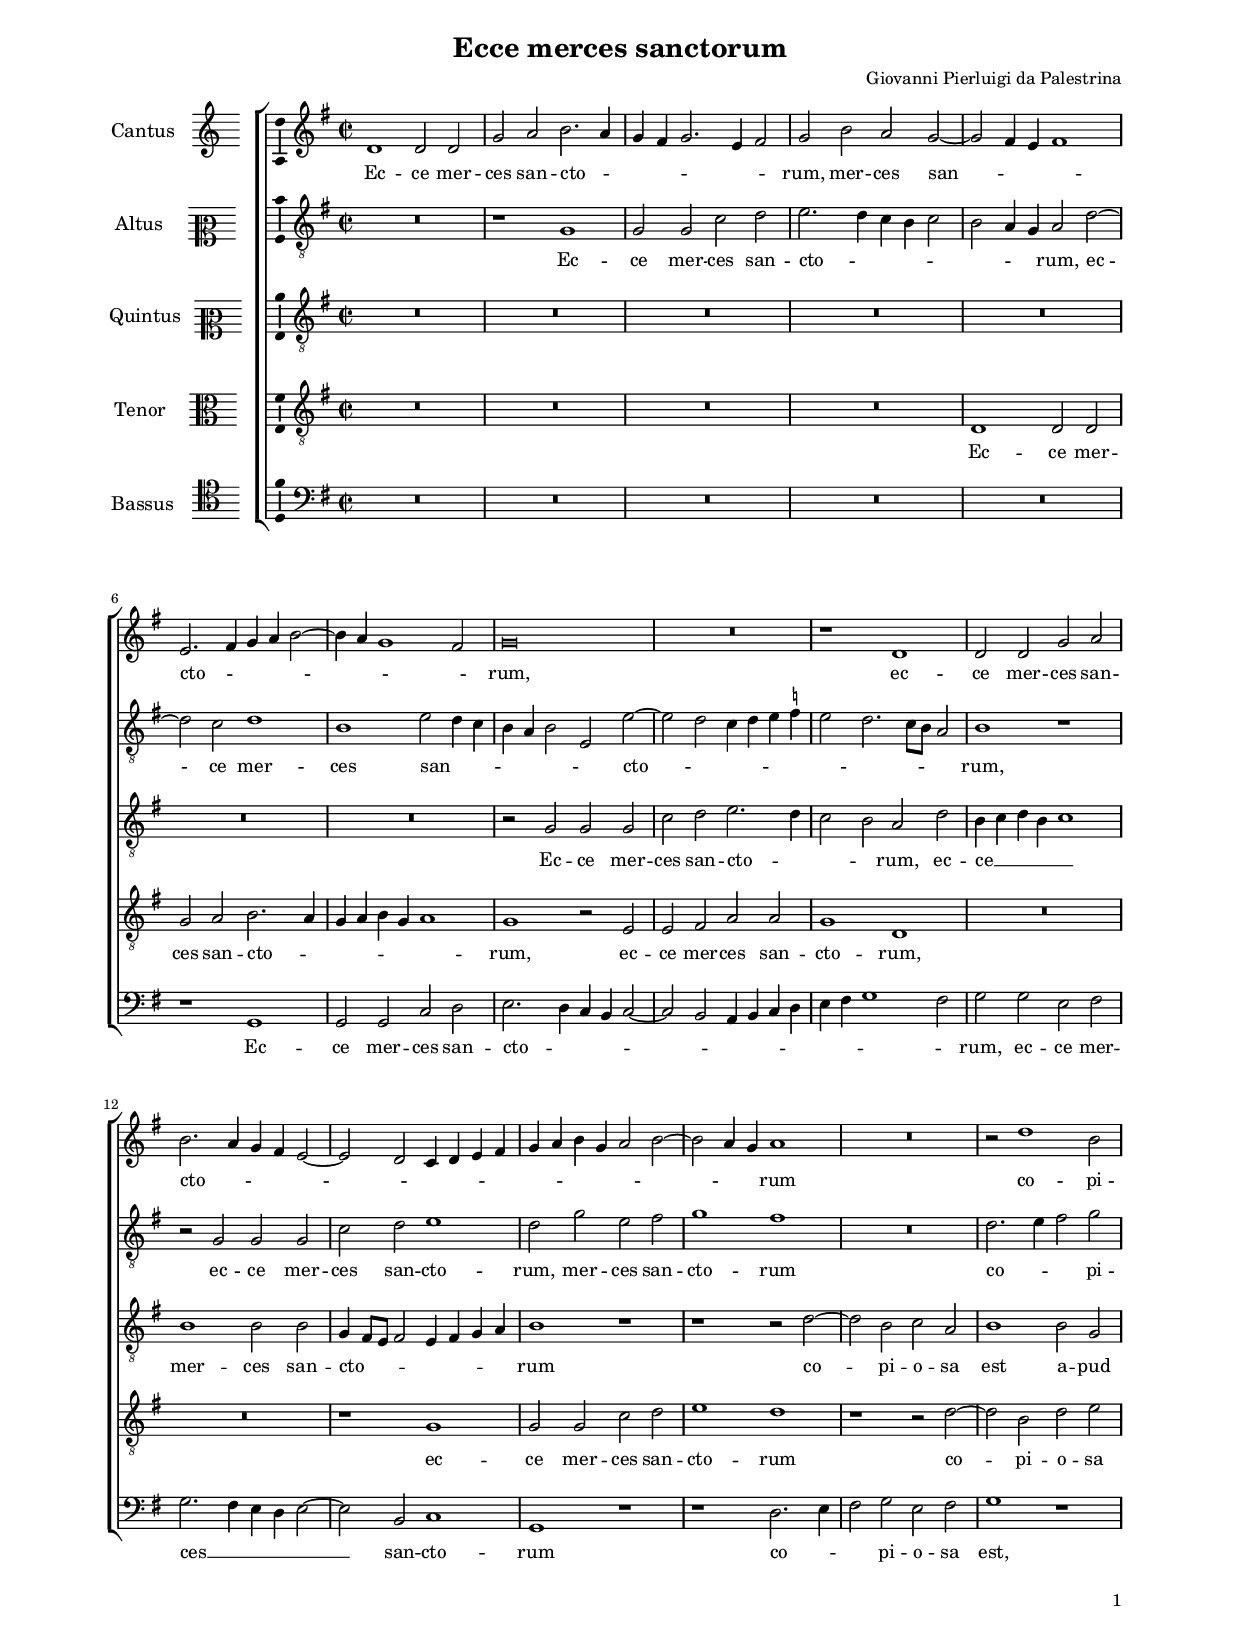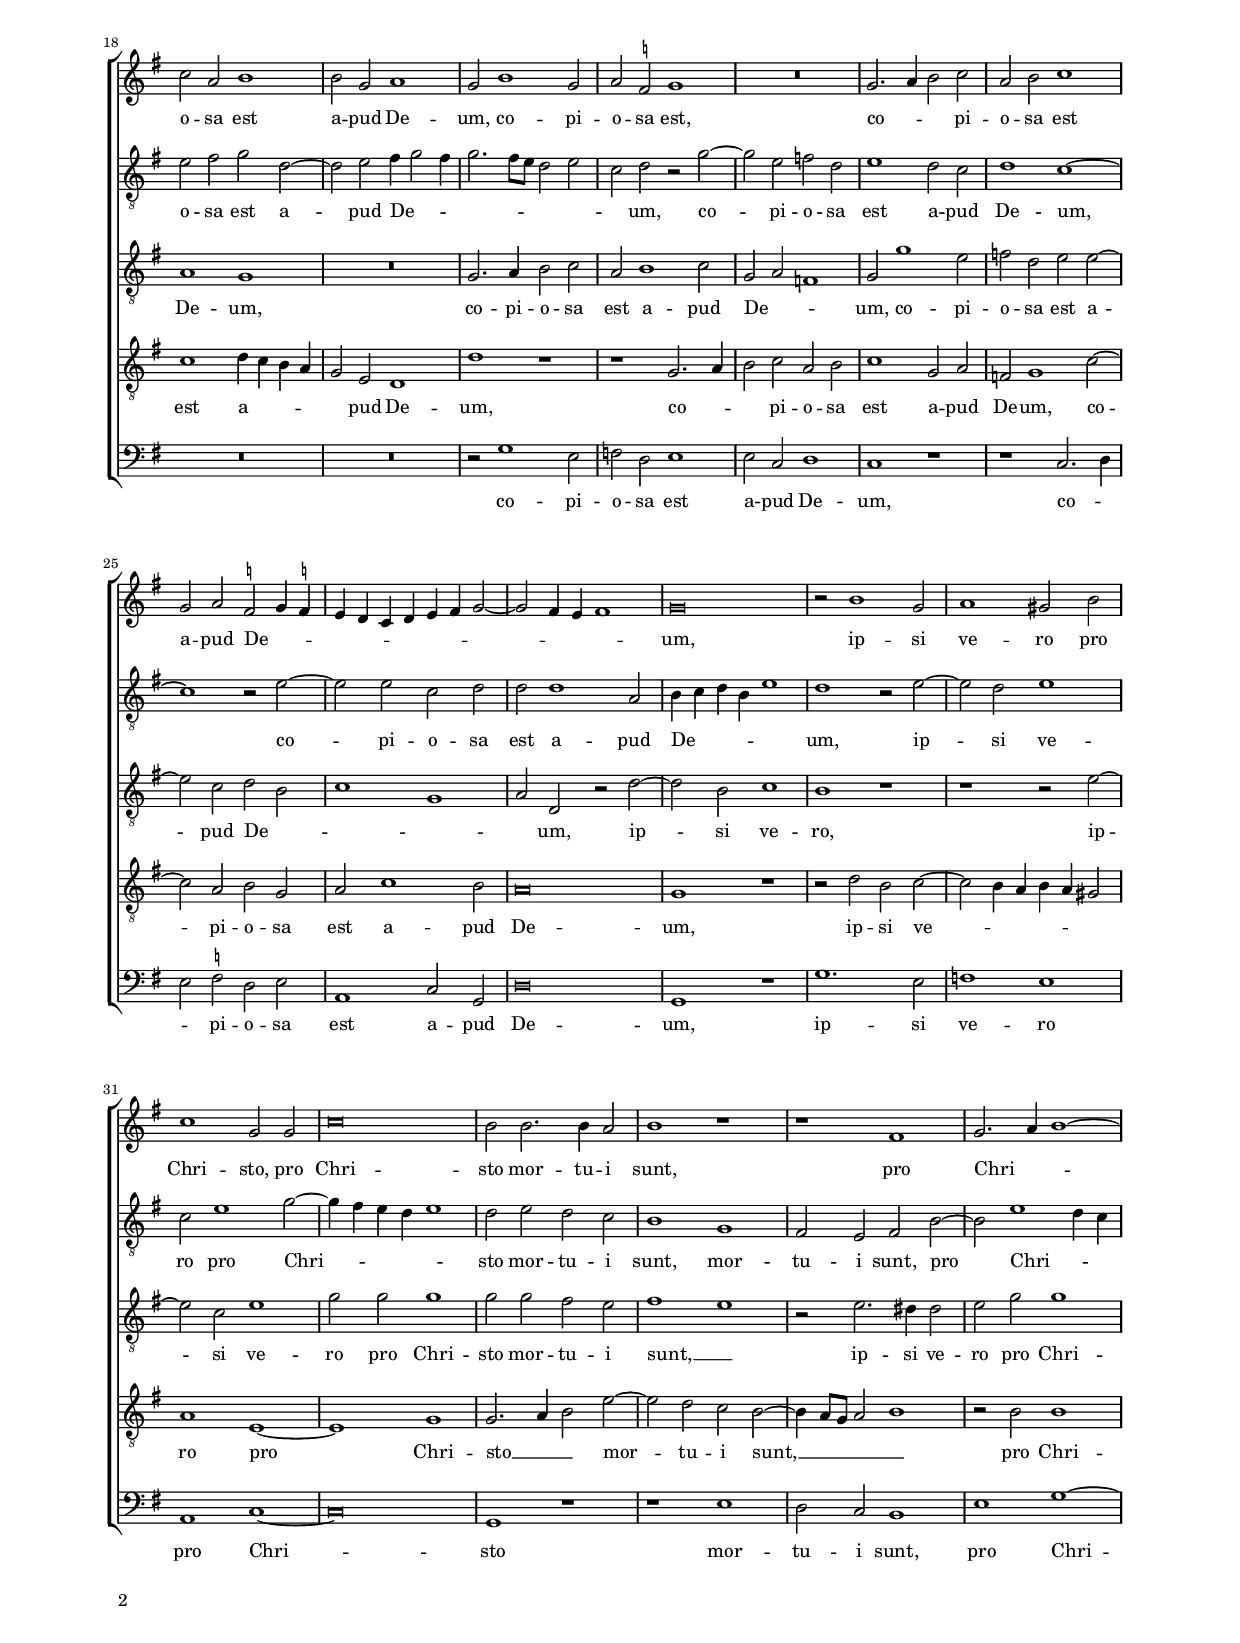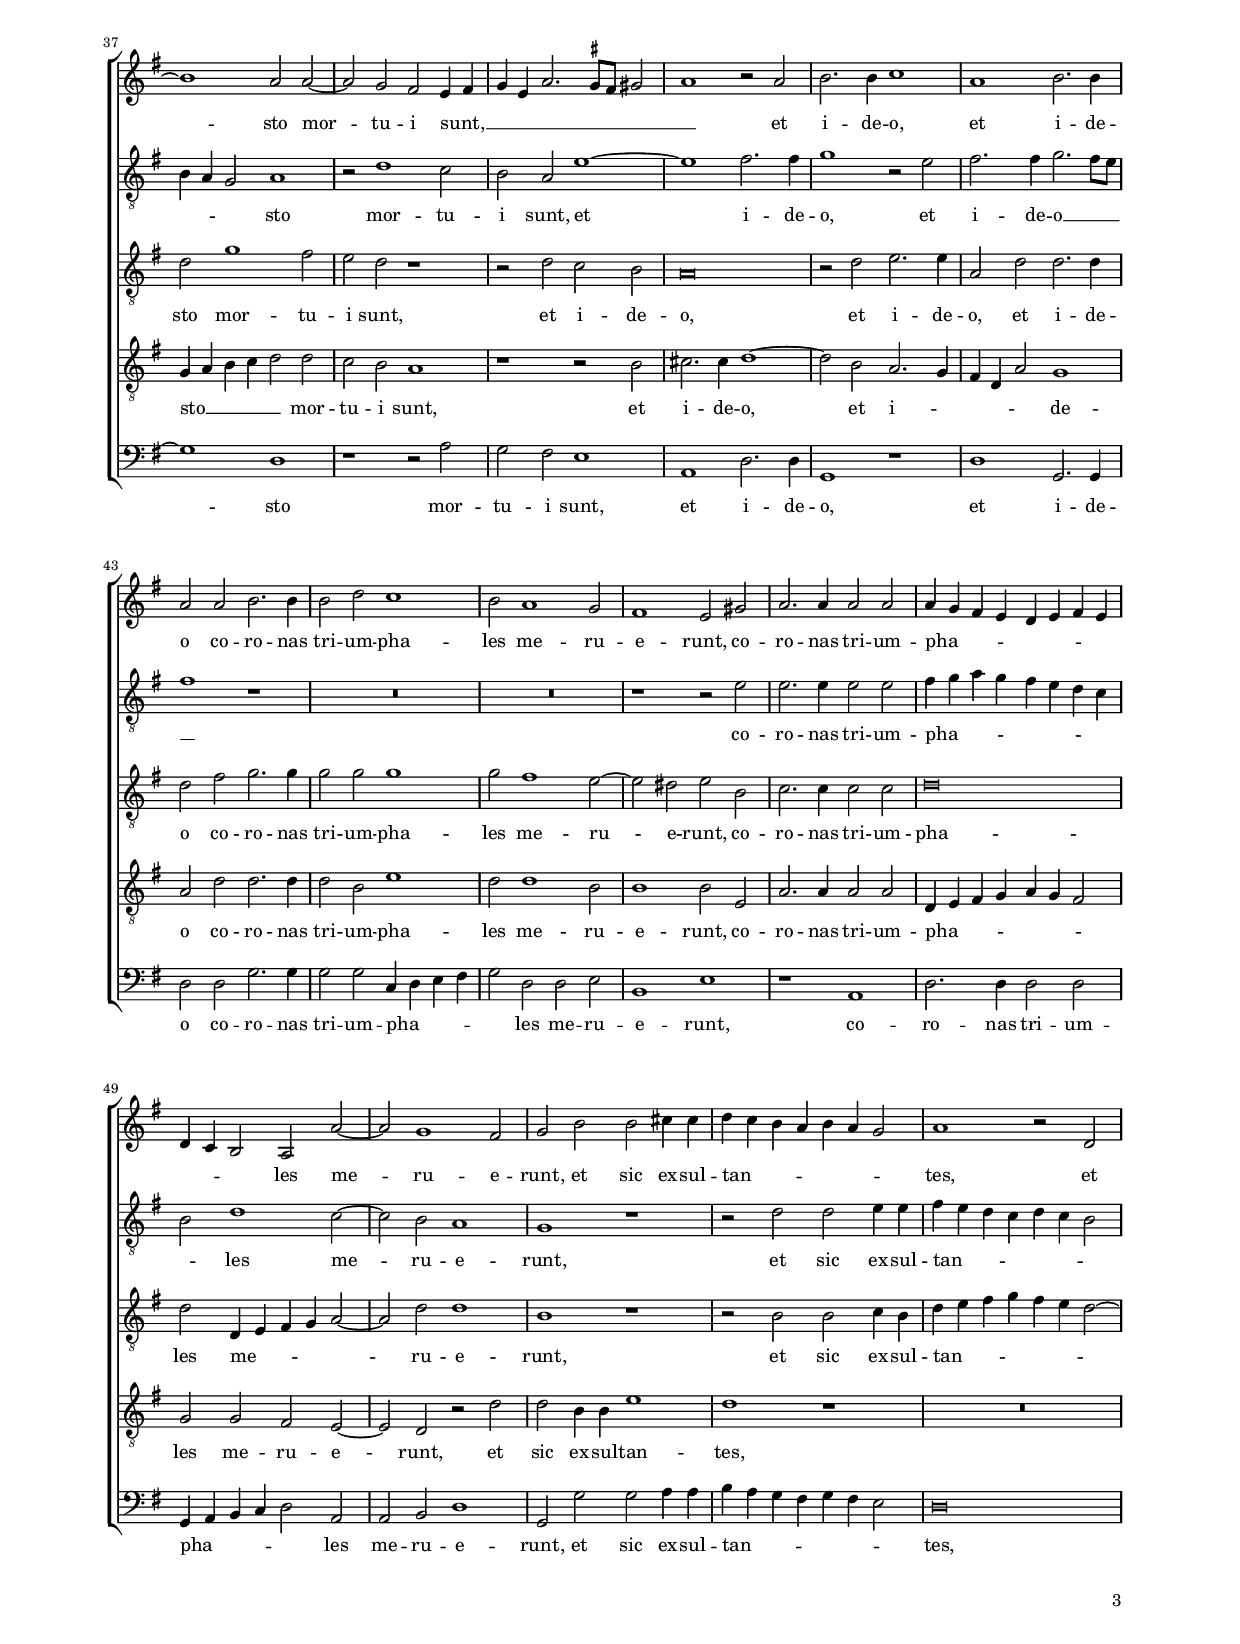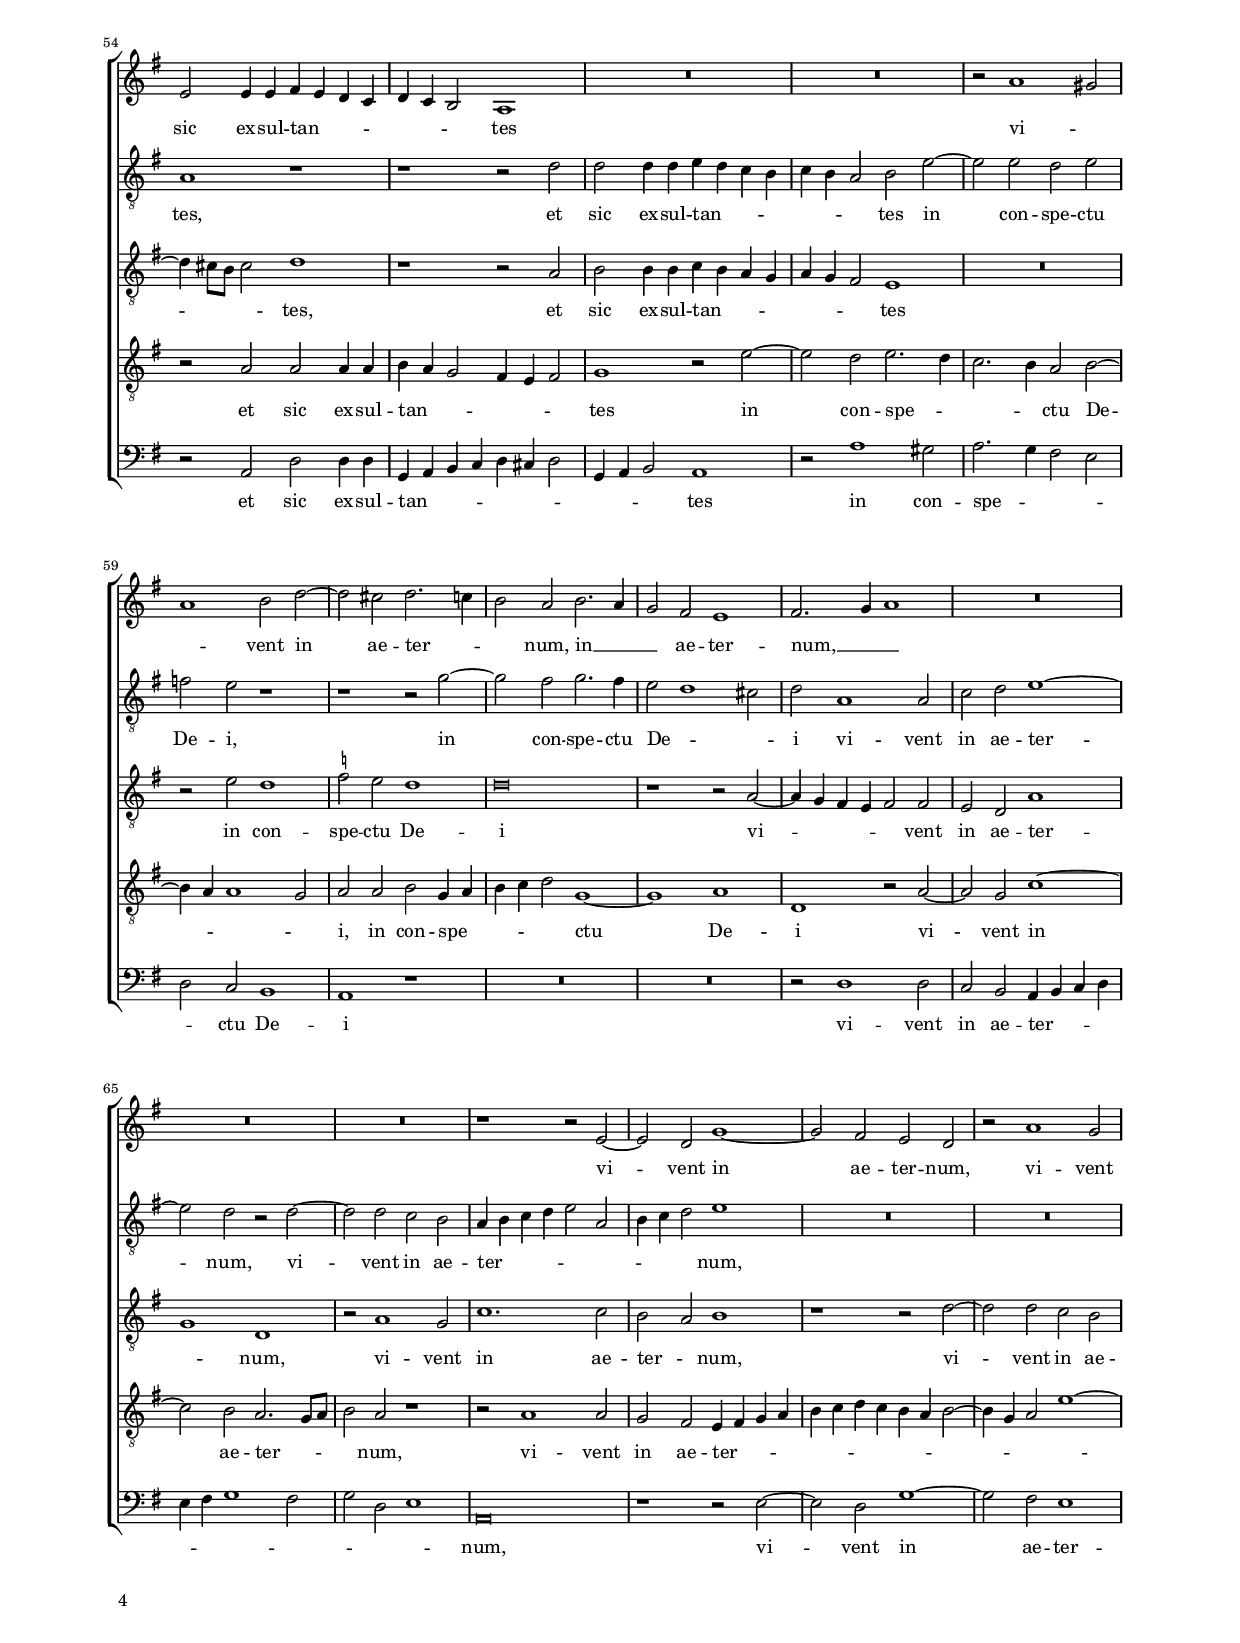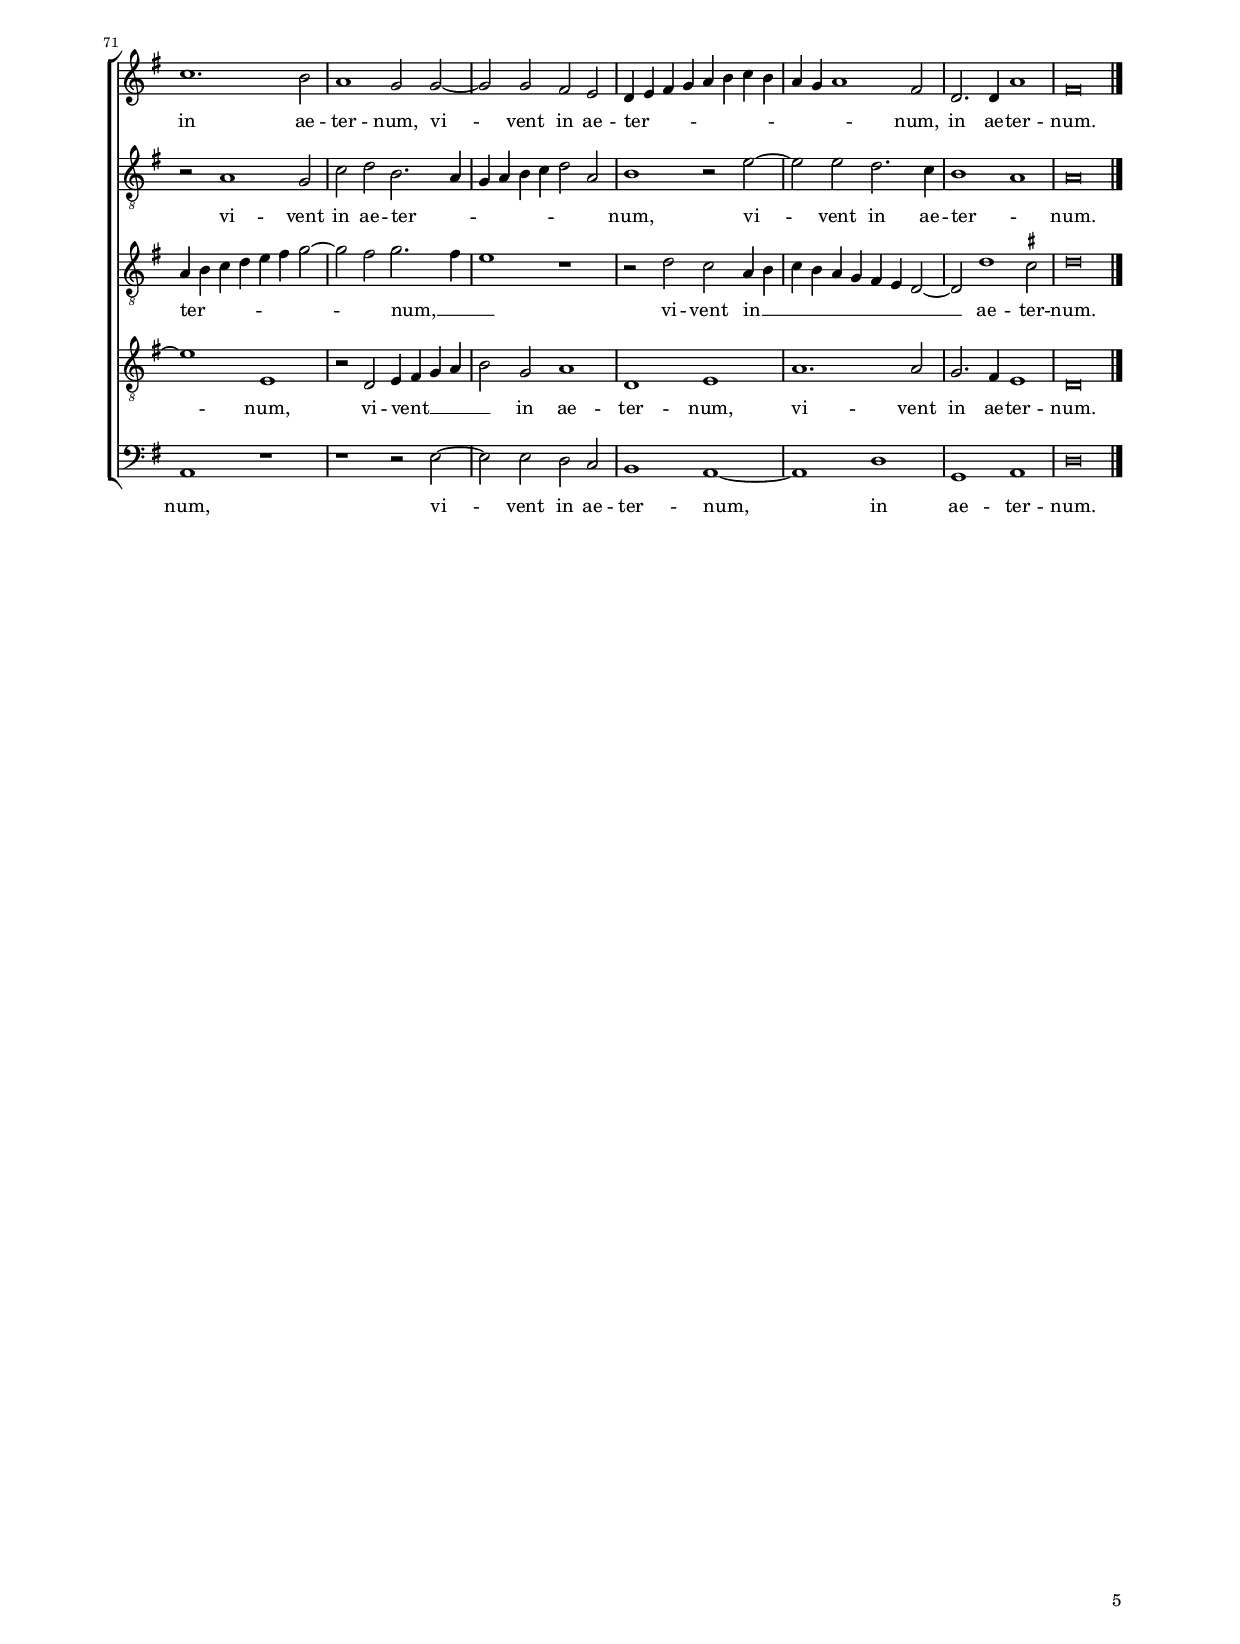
\header
{
  title="Ecce merces sanctorum"
  composer="Giovanni Pierluigi da Palestrina"
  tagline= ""
}

\version "2.24.1"
\language deutsch
#(set-global-staff-size 15)
% #(set-default-paper-size "letter")
#(ly:set-option 'point-and-click #f)


\paper
	{
	top-margin = 1.8 \cm
	bottom-margin = 1.2 \cm
	left-margin = 2 \cm
	right-margin = 2 \cm
	ragged-bottom = ##f
	ragged-last-bottom = ##t
	print-page-number = ##f
	system-system-spacing = #'((basic-distance . 17) (minimum-distance . 14) (padding . 7) (strechability . 150))
	oddFooterMarkup=\markup   \fill-line { "" \fromproperty #'page:page-number-string }
	evenFooterMarkup=\markup  \fill-line { \fromproperty #'page:page-number-string "" }
	last-bottom-spacing = #'((basic-distance . 12) (minimum-distance . 7) (padding . 4))
%	systems-per-page = 3
%	page-count = 3
%	min-systems-per-page = 3
	markup-system-spacing.basic-distance = #12
%	print-all-headers = ##t
%	print-first-page-number = ##t
%	first-page-number = 1
	}

	
global = {
	\key c \major
	\time 2/2 \set Score.measureLength = #(ly:make-moment 2/1)
	\skip 1*2*77 \bar "|."
	}

	ficta = { \once \set suggestAccidentals = ##t }

	forget = #(define-music-function (music) (ly:music?) #{
		\accidentalStyle forget
		$music
		\accidentalStyle default
		#})


incipitcantus = \markup { \score {
	{
	\set Staff.instrumentName = \markup { \fontsize #1 "Cantus" }
	\key c \major
	\clef violin
	s4 \bar ""
	}
	\layout  {
	raggedright = ##t
	indent = 1.6 \cm
	line-width = 2.4\cm
	\context { \Staff \remove Time_signature_engraver }
	\override Staff.Clef.Y-extent = #'(0 . 0)
	}} \hspace #1 }

      
incipitaltus = \markup { \score {
	{
	\set Staff.instrumentName = \markup { \fontsize #1 "Altus" }
	\key c \major
	\clef mezzosoprano
	s4 \bar ""
	}
	\layout  {
	raggedright = ##t
	indent = 1.6 \cm
	line-width = 2.4\cm
	\context { \Staff \remove Time_signature_engraver }
	\override Staff.Clef.Y-extent = #'(0 . 0)
	}} \hspace #1 }
    
      
incipitquintus = \markup { \score {
	{
	\set Staff.instrumentName = \markup { \fontsize #1 "Quintus" }
	\key c \major
	\clef mezzosoprano
	s4 \bar ""
	}
	\layout  {
	raggedright = ##t
	indent = 1.6 \cm
	line-width = 2.4\cm
	\context { \Staff \remove Time_signature_engraver }
	\override Staff.Clef.Y-extent = #'(0 . 0)
	}} \hspace #1 }
      

incipittenor = \markup { \score {
	{
	\set Staff.instrumentName = \markup { \fontsize #1 "Tenor" }
	\key c \major
	\clef alto
	s4 \bar ""
	}
	\layout  {
	raggedright = ##t
	indent = 1.6 \cm
	line-width = 2.4\cm
	\context { \Staff \remove Time_signature_engraver }
	\override Staff.Clef.Y-extent = #'(0 . 0)
	}} \hspace #1 }
      
      
incipitbassus = \markup { \score {
	{
	\set Staff.instrumentName = \markup { \fontsize #1 "Bassus" }
	\key c \major
	\clef tenor
	s4 \bar ""
	}
	\layout  {
	raggedright = ##t
	indent = 1.6 \cm
	line-width = 2.4\cm
	\context { \Staff \remove Time_signature_engraver }
	\override Staff.Clef.Y-extent = #'(0 . 0)
	}} \hspace #1 }


cantus =  \relative c''
	{
	g1 g2 g
	c2 d e2. d4
	c4 h c2. a4 h2
	c2 e d c~
%5
	c2 h4 a h1 |
	a2. h4 c d e2~
	e4 d c1 h2
	c\breve
	R\breve
%10
	r1 g |
	g2 g c d
	e2. d4 c h a2~
	a2 g f4 g a h
	c4 d e c d2 e~
%15
	e2 d4 c d1 |
	R\breve
	r2 g1 e2
	f2 d e1
	e2 c d1
%20
	c2 e1 c2 |
	d2 \ficta b c1
	R\breve
	c2. d4 e2 f
	d2 e f1
%25
	c2 d \ficta b c4 \ficta b! |
	a4 g f g a h c2~
	c2 h4 a h1
	c\breve
	r2 e1 c2
%30
	d1 cis2 e |
	f1 c2 c
	f\breve
	e2 e2. e4 d2
	e1 r
%35
	r1 h |
	c2. d4 e1~
	e1 d2 d~
	d2 c h a4 h
	c4 a d2. \ficta cis8 h cis!2
%40
	d1 r2 d |
	e2. e4 f1
	d1 e2. e4
	d2 d e2. e4
	e2 g f1
%45
	e2 d1 c2 |
	h1 a2 cis
	d2. d4 d2 d
	d4 c h a g a h a
	g4 f e2 d d'~
%50
	d2 c1 h2 |
	c2 e e fis4 fis
	g4 f e d e d c2
	d1 r2 g,
	a2 a4 a h a g f
%55
	g4 f e2 d1 |
	R\breve
	R\breve
	r2 d'1 cis2
	d1 e2 g~
%60
	g2 fis g2. f4 |
	e2 d e2. d4
	c2 h a1
	h2. c4 d1
	R\breve
%65
	R\breve |
	R\breve
	r1 r2 a~
	a2 g c1~
	c2 h a g
%70
	r2 d'1 c2 |
	f1. e2
	d1 c2 c~
	c2 c h a
	g4 a h c d e f e
%75
	d4 c d1 h2 |
	g2. g4 d'1
	h\breve |
	}


altus =  \relative c'
	{
	R\breve
	r1 c
	c2 c f g
	a2. g4 f e f2
%5
	e2 d4 c d2 g~ |
	g2 f g1
	e1 a2 g4 f
	e4 d e2 a, a'~
	a2 g f4 g a \ficta b
%10
	a2 g2. f8 e d2 |
	e1 r
	r2 c c c
	f2 g a1
	g2 c a h
%15
	c1 h |
	R\breve
	g2. a4 h2 c
	a2 h c g~
	g2 a h4 c2 h4
%20
	c2. h8 a g2 a |
	f2 g r c~
	c2 a b g
	a1 g2 f
	g1 f~
%25
	f1 r2 a~ |
	a2 a f g
	g2 g1 d2
	e4 f g e a1
	g1 r2 a~
%30
	a2 g a1 |	
	f2 a1 c2~
	c4 h a g a1
	g2 a g f
	e1 c
%35
	h2 a h e~ |
	e2 a1 g4 f
	e4 d c2 d1
	r2 g1 f2
	e2 d a'1~
%40
	a1 h2. h4 |
	c1 r2 a
	h2. h4 c2. h8 a
	h1 r
	R\breve
%45
	R\breve |
	r1 r2 a
	a2. a4 a2 a
	h4 c d c h a g f
	e2 g1 f2~
%50
	f2 e d1 |
	c1 r
	r2 g' g a4 a
	h4 a g f g f e2
	d1 r
%55
	r1 r2 g |
	g2 g4 g a g f e
	f4 e d2 e a~
	a2 a g a
	b2 a r1
%60
	r1 r2 c~ |
	c2 h c2. h4
	a2 g1 fis2
	g2 d1 d2
	f2 g a1~
%65
	a2 g r g~ |
	g2 g f e
	d4 e f g a2 d,
	e4 f g2 a1
	R\breve
%70
	R\breve |
	r2 d,1 c2
	f2 g e2. d4
	c4 d e f g2 d
	e1 r2 a~
%75
	a2 a g2. f4 |
	e1 d
	d\breve |
	}


quintus =  \relative c'
	{
	R\breve
	R\breve
	R\breve
	R\breve
%5
	R\breve |
	R\breve
	R\breve
	r2 c c c
	f2 g a2. g4
%10
	f2 e d g |
	e4 f g e f1
	e1 e2 e
	c4 h8 a h2 a4 h c d
	e1 r
%15
	r1 r2 g~ |
	g2 e f d
	e1 e2 c
	d1 c
	R\breve
%20
	c2. d4 e2 f |
	d2 e1 f2
	c2 d b1
	c2 c'1 a2
	b2 g a a~
%25
	a2 f g e |
	f1 c
	d2 g, r g'~
	g2 e f1
	e1 r
%30
	r1 r2 a~ |
	a2 f a1
	c2 c c1
	c2 c h a
	h1 a
%35
	r2 a2. gis4 gis2 |
	a2 c c1
	g2 c1 h2
	a2 g r1
	r2 g f e
%40
	d\breve |
	r2 g a2. a4
	d,2 g g2. g4
	g2 h c2. c4
	c2 c c1
%45
	c2 h1 a2~ |
	a2 gis a e
	f2. f4 f2 f
	g\breve
	g2 g,4 a h c d2~
%50
	d2 g g1 |
	e1 r
	r2 e e f4 e
	g4 a h c h a g2~
	g4 fis8 e fis2 g1
%55
	r1 r2 d |
	e2 e4 e f e d c
	d4 c h2 a1
	R\breve
	r2 a' g1
%60
	\ficta b2 a g1 |
	g\breve
	r1 r2 d~
	d4 c h a h2 h
	a2 g d'1
%65
	c1 g |
	r2 d'1 c2
	f1. f2
	e2 d e1
	r1 r2 g~
%70
	g2 g f e |
	d4 e f g a h c2~
	c2 h c2. h4
	a1 r
	r2 g f d4 e
%75
	f4 e d c h a g2~ |
	g2 g'1 \ficta fis2
	g\breve |
	}


tenor  =  \relative c'
	{
	R\breve
	R\breve
	R\breve
	R\breve
%5
	g1 g2 g |
	c2 d e2. d4
	c4 d e c d1
	c1 r2 a
	a2 h d d
%10
	c1 g |
	R\breve
	R\breve
	r1 c
	c2 c f g
%15
	a1 g |
	r1 r2 g~
	g2 e g a
	f1 g4 f e d
	c2 a g1
%20
	g'1 r |
	r1 c,2. d4
	e2 f d e
	f1 c2 d
	b2 c1 f2~
%25
	f2 d e c |
	d2 f1 e2
	d\breve
	c1 r
	r2 g' e f~
%30
	f2 e4 d e d cis2 |
	d1 a~
	a1 c
	c2. d4 e2 a~
	a2 g f e~
%35
	e4 d8 c d2 e1 |
	r2 e e1
	c4 d e f g2 g
	f2 e d1
	r1 r2 e
%40
	fis2. fis4 g1~ |
	g2 e d2. c4
	h4 g d'2 c1
	d2 g g2. g4
	g2 e a1
%45
	g2 g1 e2 |
	e1 e2 a,
	d2. d4 d2 d
	g,4 a h c d c h2
	c2 c h a~
%50
	a2 g r g' |
	g2 e4 e a1
	g1 r
	R\breve
	r2 d d d4 d
%55
	e4 d c2 h4 a h2 |
	c1 r2 a'~
	a2 g a2. g4
	f2. e4 d2 e~
	e4 d d1 c2
%60
	d2 d e c4 d |
	e4 f g2 c,1~
	c1 d
	g,1 r2 d'~
	d2 c f1~
%65
	f2 e d2. c8 d |
	e2 d r1
	r2 d1 d2
	c2 h a4 h c d
	e4 f g f e d e2~
%70
	e4 c d2 a'1~ |
	a1 a,
	r2 g a4 h c d
	e2 c d1
	g,1 a
%75
	d1. d2 |
	c2. h4 a1
	g\breve |
	}


bassus  =  \relative c
	{
	R\breve
	R\breve
	R\breve
	R\breve
%5
	R\breve |
	r1 c
	c2 c f g
	a2. g4 f e f2~
	f2 e d4 e f g
%10
	a4 h c1 h2 |
	c2 c a h
	c2. h4 a g a2~
	a2 e f1
	c1 r
%15
	r1 g'2. a4 |
	h2 c a h
	c1 r
	R\breve
	R\breve
%20
	r2 c1 a2 |
	b2 g a1
	a2 f g1
	f1 r
	r1 f2. g4
%25
	a2 \ficta b g a |
	d,1 f2 c
	g'\breve
	c,1 r
	c'1. a2
%30
	b1 a |
	d,1 f~
	f\breve
	c1 r
	r1 a'
%35
	g2 f e1 |
	a1 c~
	c1 g
	r1 r2 d'
	c2 h a1
%40
	d,1 g2. g4 |
	c,1 r
	g'1 c,2. c4
	g'2 g c2. c4
	c2 c f,4 g a h
%45
	c2 g g a |
	e1 a
	r1 d,
	g2. g4 g2 g
	c,4 d e f g2 d
%50
	d2 e g1 |
	c,2 c' c d4 d
	e4 d c h c h a2
	g\breve
	r2 d g g4 g
%55
	c,4 d e f g fis g2 |
	c,4 d e2 d1
	r2 d'1 cis2
	d2. c4 h2 a
	g2 f e1
%60
	d1 r |
	R\breve
	R\breve
	r2 g1 g2
	f2 e d4 e f g
%65
	a4 h c1 h2 |
	c2 g a1
	d,\breve
	r1 r2 a'~
	a2 g c1~
%70
	c2 h a1 |
	d,1 r
	r1 r2 a'~
	a2 a g f
	e1 d~
%75
	d1 g |
	c,1 d
	g\breve |
	}


lyricscantus = \lyricmode {
	Ec -- ce mer -- ces san -- cto -- _ _ _ _ _ _ rum,
	mer -- ces san -- _ _ _ cto -- _ _ _ _ _ _ _ rum,
	ec -- ce mer -- ces san -- cto -- _ _ _ _ _ _ _ _ _ _ _ _ _ _ _ _ _ rum
	co -- pi -- o -- sa est a -- pud De -- um,
	co -- pi -- o -- sa est,
	co -- _ _ pi -- o -- sa est a -- pud De -- _ _ _ _ _ _ _ _ _ _ _ _ um,
	ip -- si ve -- ro pro Chri -- sto,
	pro Chri -- sto mor -- tu -- i sunt,
	pro Chri -- _ _ sto mor -- tu -- i sunt, __ _ _ _ _ _ _ _ _ 
	et i -- de -- o,
	et i -- de -- o
	co -- ro -- nas tri -- um -- pha -- les me -- ru -- e -- runt,
	co -- ro -- nas tri -- um -- pha -- _ _ _ _ _ _ _ _ _ _ les me -- ru -- e -- runt,
	et sic ex -- sul -- tan -- _ _ _ _ _ _ tes,
	et sic ex -- sul -- tan -- _ _ _ _ _ _ tes
	vi -- _ _ vent in ae -- ter -- _ _ num,
	in __ _ _ ae -- ter -- num, __ _ _
	vi -- vent in ae -- ter -- num,
	vi -- vent in ae -- ter -- num,
	vi -- vent in ae -- ter -- _ _ _ _ _ _ _ _ _ _ num,
	in ae -- ter -- num.
	}


lyricsaltus = \lyricmode {
	Ec -- ce mer -- ces san -- cto -- _ _ _ _ _ _ _ rum,
	ec -- ce mer -- ces san -- _ _ _ _ _ _ cto -- _ _ _ _ _ _ _ _ _ _ rum,
	ec -- ce mer -- ces san -- cto -- rum,
	mer -- ces san -- cto -- rum
	co -- _ _ pi -- o -- sa est a -- pud De -- _ _ _ _ _ _ _ _ um,
	co -- pi -- o -- sa est a -- pud De -- um,
	co -- pi -- o -- sa est a -- pud De -- _ _ _ _ um,
	ip -- si ve -- ro pro Chri -- _ _ _ _ sto mor -- tu -- i sunt,
	mor -- tu -- i sunt,
	pro Chri -- _ _ _ _ _ sto mor -- tu -- i sunt,
	et i -- de -- o,
	et i -- de -- o __ _ _ _
	co -- ro -- nas tri -- um -- pha -- _ _ _ _ _ _ _ _ les me -- ru -- e -- runt,
	et sic ex -- sul -- tan -- _ _ _ _ _ _ tes,
	et sic ex -- sul -- tan -- _ _ _ _ _ _ tes
	in con -- spe -- ctu De -- i,
	in con -- spe -- ctu De -- _ _ i
	vi -- vent in ae -- ter -- num,
	vi -- vent in ae -- ter -- _ _ _ _ _ _ _ _ num,
	vi -- vent in ae -- ter -- _ _ _ _ _ _ _ num,
	vi -- vent in ae -- ter -- _ num.
	}


lyricsquintus = \lyricmode {
	Ec -- ce mer -- ces san -- cto -- _ _ _ rum,
	ec -- ce __ _ _ _ _ mer -- ces san -- cto -- _ _ _ _ _ _ _ rum
	co -- pi -- o -- sa est a -- pud De -- um,
	co -- pi -- o -- sa est a -- pud De -- _ _ um,
	co -- pi -- o -- sa est a -- pud De -- _ _ _ _ um,
	ip -- si ve -- ro,
	ip -- si ve -- ro pro Chri -- sto mor -- tu -- i sunt, __ _
	ip -- si ve -- ro pro Chri -- sto mor -- tu -- i sunt,
	et i -- de -- o,
	et i -- de -- o,
	et i -- de -- o
	co -- ro -- nas tri -- um -- pha -- les me -- ru -- e -- runt,
	co -- ro -- nas tri -- um -- pha -- les me -- _ _ _ _ ru -- e -- runt,
	et sic ex -- sul -- tan -- _ _ _ _ _ _ _ _ _ tes,
	et sic ex -- sul -- tan -- _ _ _ _ _ _ tes
	in con -- spe -- ctu De -- i
	vi -- _ _ _ _ vent in ae -- ter -- _ num,
	vi -- vent in ae -- ter -- _ num,
	vi -- vent in ae -- ter -- _ _ _ _ _ _ _ num, __ _ _
	vi -- vent in __ _ _ _ _ _ _ _ _ ae -- ter -- num.
	}


lyricstenor = \lyricmode {
	Ec -- ce mer -- ces san -- cto -- _ _ _ _ _ _ rum,
	ec -- ce mer -- ces san -- cto -- rum,
	ec -- ce mer -- ces san -- cto -- rum
	co -- pi -- o -- sa est a -- _ _ _ _ pud De -- um,
	co -- _ _ pi -- o -- sa est a -- pud De -- um,
	co -- pi -- o -- sa est a -- pud De -- um,
	ip -- si ve -- _ _ _ _ _ ro pro Chri -- sto __ _ _ mor -- tu -- i sunt, __ _ _ _ _ 
	pro Chri -- sto __ _ _ _ _ mor -- tu -- i sunt,
	et i -- de -- o,
	et i -- _ _ _ _ de -- o
	co -- ro -- nas tri -- um -- pha -- les me -- ru -- e -- runt,
	co -- ro -- nas tri -- um -- pha -- _ _ _ _ _ _ les me -- ru -- e -- runt,
	et sic ex -- sul -- tan -- tes,
	et sic ex -- sul -- tan -- _ _ _ _ _ tes
	in con -- spe -- _ _ _ ctu De -- _ _ _ i,
	in con -- spe -- _ _ _ _ ctu De -- i
	vi -- vent in ae -- ter -- _ _ _ num,
	vi -- vent in ae -- ter -- _ _ _ _ _ _ _ _ _ _ _ _ _ num,
	vi -- vent __ _ _ _ _ in ae -- ter -- num,
	vi -- vent in ae -- ter -- num.
	}


lyricsbassus = \lyricmode {
	Ec -- ce mer -- ces san -- cto -- _ _ _ _ _ _ _ _ _ _ _ _ _ rum,
	ec -- ce mer -- ces __ _ _ _ _ san -- cto -- rum
	co -- _ _ pi -- o -- sa est,
	co -- pi -- o -- sa est a -- pud De -- um,
	co -- _ _ pi -- o -- sa est a -- pud De -- um,
	ip -- si ve -- ro pro Chri -- sto mor -- tu -- i sunt,
	pro Chri -- sto mor -- tu -- i sunt,
	et i -- de -- o,
	et i -- de -- o
	co -- ro -- nas tri -- um -- pha -- _ _ _ _ les me -- ru -- e -- runt,
	co -- ro -- nas tri -- um -- pha -- _ _ _ _ les me -- ru -- e -- runt,
	et sic ex -- sul -- tan -- _ _ _ _ _ _ tes,
	et sic ex -- sul -- tan -- _ _ _ _ _ _ _ _ _ tes
	in con -- spe -- _ _ _ _ ctu De -- i
	vi -- vent in ae -- ter -- _ _ _ _ _ _ _ _ _ _ num,
	vi -- vent in ae -- ter -- num,
	vi -- vent in ae -- ter -- num,
	in ae -- ter -- num.
	}


\score
{  
	\transpose c g, {
	\new ChoirStaff \with { \override StaffGrouper.staff-staff-spacing.basic-distance = #12 }
	<<

	\new Staff << \global
	\new Voice="v1" {
		\set Staff.instrumentName=\incipitcantus
%		\set Staff.instrumentName= "S"
		\set Staff.midiInstrument = "reed organ"
		\clef violin
		\cantus }
	\new Lyrics \lyricsto "v1" {\lyricscantus }
	>>


	\new Staff << \global
	\new Voice="v2" {
		\set Staff.instrumentName=\incipitaltus
%		\set Staff.instrumentName= "A"
		\set Staff.midiInstrument = "reed organ"
		\clef "G_8"
		\altus}
	\new Lyrics \lyricsto "v2" {\lyricsaltus }
	>>


	\new Staff << \global
	\new Voice="v5" {
		\set Staff.instrumentName=\incipitquintus
%		\set Staff.instrumentName= "Q"
		\set Staff.midiInstrument = "reed organ"
		\clef "G_8"
		\quintus}
	\new Lyrics \lyricsto "v5" {\lyricsquintus }
	>>
	

	\new Staff << \global
	\new Voice="v3" {
		\set Staff.instrumentName=\incipittenor
%		\set Staff.instrumentName= "T"
		\set Staff.midiInstrument = "reed organ"
		\clef "G_8"
		\tenor }
	\new Lyrics \lyricsto "v3" {\lyricstenor }
	>>


	\new Staff << \global
	\new Voice="v4" {
		\set Staff.instrumentName=\incipitbassus
%		\set Staff.instrumentName= "B"
		\set Staff.midiInstrument = "reed organ"
		\clef bass 
		\bassus }
	\new Lyrics \lyricsto "v4" {\lyricsbassus}
	>>

	>>
	} % transpose

	\layout
	{
	indent = 2.5\cm
	\context { \Lyrics \override VerticalAxisGroup.nonstaff-relatedstaff-spacing.padding = #1.4 }
%	\context { \Lyrics \override LyricText.font-size = #1 }
	\context { \Staff \override TimeSignature.break-visibility = #end-of-line-invisible }
	\context { \Staff \consists Ambitus_engraver }
	\context { \Score \override BarNumber.padding = #2 }
	\context { \Voice \override NoteHead.style = #'baroque }
	}

\midi
	{
	\tempo 2 = 90
	}

}


% EOF
